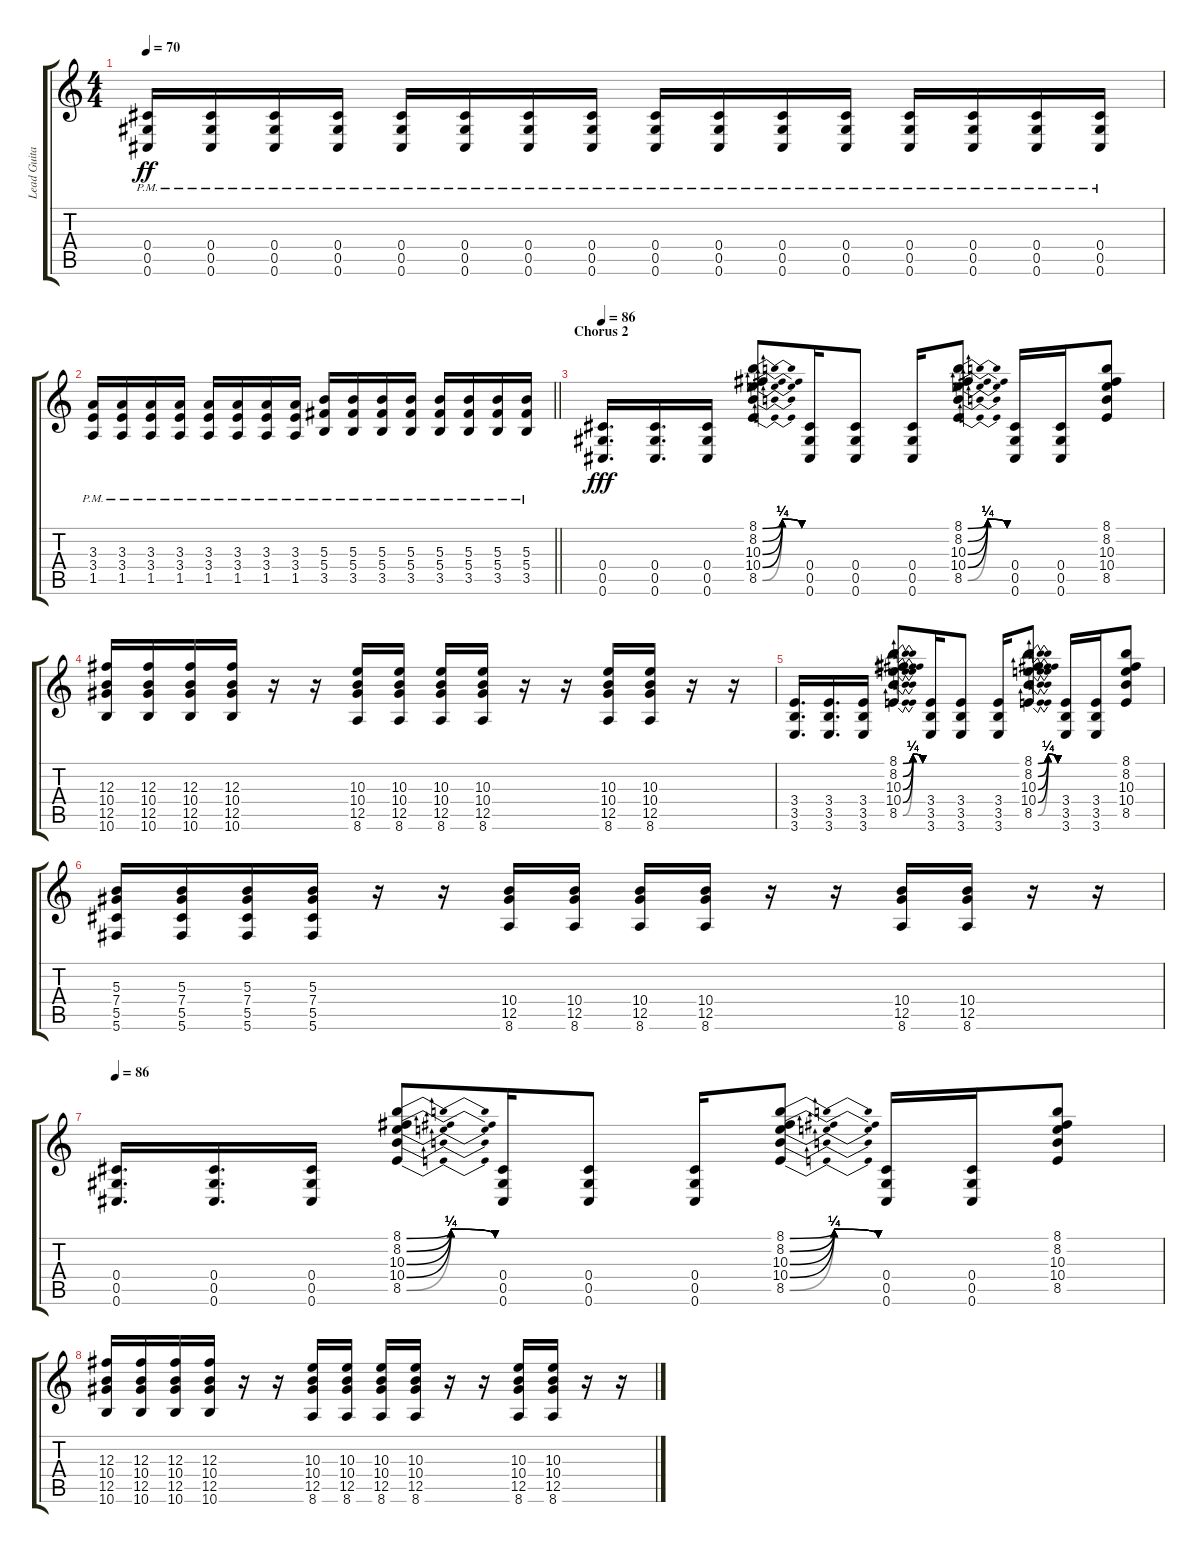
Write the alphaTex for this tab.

\track ("Lead Guitar" "Lead Guita") {instrument overdrivenguitar}
\staff {score tabs}
\tuning (Eb4 Bb3 Gb3 Db3 Ab2 Db2) {hide}
\ts (4 4)
\tempo 70
\clef g2
\ks c
(0.4{pm} 0.5{pm} 0.6{pm}).16{dy ff} (0.4{pm} 0.5{pm} 0.6{pm}).16 (0.4{pm} 0.5{pm} 0.6{pm}).16 (0.4{pm} 0.5{pm} 0.6{pm}).16 (0.4{pm} 0.5{pm} 0.6{pm}).16 (0.4{pm} 0.5{pm} 0.6{pm}).16 (0.4{pm} 0.5{pm} 0.6{pm}).16 (0.4{pm} 0.5{pm} 0.6{pm}).16 (0.4{pm} 0.5{pm} 0.6{pm}).16 (0.4{pm} 0.5{pm} 0.6{pm}).16 (0.4{pm} 0.5{pm} 0.6{pm}).16 (0.4{pm} 0.5{pm} 0.6{pm}).16 (0.4{pm} 0.5{pm} 0.6{pm}).16 (0.4{pm} 0.5{pm} 0.6{pm}).16 (0.4{pm} 0.5{pm} 0.6{pm}).16 (0.4{pm} 0.5{pm} 0.6{pm}).16 |
\barLineRight lightlight
(3.3{pm} 3.4{pm} 1.5{pm}).16 (3.3{pm} 3.4{pm} 1.5{pm}).16 (3.3{pm} 3.4{pm} 1.5{pm}).16 (3.3{pm} 3.4{pm} 1.5{pm}).16 (3.3{pm} 3.4{pm} 1.5{pm}).16 (3.3{pm} 3.4{pm} 1.5{pm}).16 (3.3{pm} 3.4{pm} 1.5{pm}).16 (3.3{pm} 3.4{pm} 1.5{pm}).16 (5.3{pm} 5.4{pm} 3.5{pm}).16 (5.3{pm} 5.4{pm} 3.5{pm}).16 (5.3{pm} 5.4{pm} 3.5{pm}).16 (5.3{pm} 5.4{pm} 3.5{pm}).16 (5.3{pm} 5.4{pm} 3.5{pm}).16 (5.3{pm} 5.4{pm} 3.5{pm}).16 (5.3{pm} 5.4{pm} 3.5{pm}).16 (5.3{pm} 5.4{pm} 3.5{pm}).16 |
\section ("" "Chorus 2")
\tempo 86
(0.4 0.5 0.6).16{d dy fff volume 16 balance 3} (0.4 0.5 0.6).16{d} (0.4 0.5 0.6).16 (8.1{be (bendrelease 0 0 15 1 15 1 60 0)} 8.2{be (bendrelease 0 0 15 1 15 1 60 0)} 10.3{be (bendrelease 0 0 15 1 15 1 60 0)} 10.4{be (bendrelease 0 0 15 1 15 1 60 0)} 8.5{be (bendrelease 0 0 15 1 15 1 60 0)}).8 (0.4 0.5 0.6).16 (0.4 0.5 0.6).8 (0.4 0.5 0.6).16 (8.1{be (bendrelease 0 0 15 1 15 1 60 0)} 8.2{be (bendrelease 0 0 15 1 15 1 60 0)} 10.3{be (bendrelease 0 0 15 1 15 1 60 0)} 10.4{be (bendrelease 0 0 15 1 15 1 60 0)} 8.5{be (bendrelease 0 0 15 1 15 1 60 0)}).8 (0.4 0.5 0.6).16 (0.4 0.5 0.6).16 (8.1 8.2 10.3 10.4 8.5).8 |
(12.3 10.4 12.5 10.6).16 (12.3 10.4 12.5 10.6).16 (12.3 10.4 12.5 10.6).16 (12.3 10.4 12.5 10.6).16 r.16 r.16 (10.3 10.4 12.5 8.6).16 (10.3 10.4 12.5 8.6).16 (10.3 10.4 12.5 8.6).16 (10.3 10.4 12.5 8.6).16 r.16 r.16 (10.3 10.4 12.5 8.6).16 (10.3 10.4 12.5 8.6).16 r.16 r.16 |
(3.4 3.5 3.6).16{d} (3.4 3.5 3.6).16{d} (3.4 3.5 3.6).16 (8.1{be (bendrelease 0 0 15 1 15 1 60 0)} 8.2{be (bendrelease 0 0 15 1 15 1 60 0)} 10.3{be (bendrelease 0 0 15 1 15 1 60 0)} 10.4{be (bendrelease 0 0 15 1 15 1 60 0)} 8.5{be (bendrelease 0 0 15 1 15 1 60 0)}).8 (3.4 3.5 3.6).16 (3.4 3.5 3.6).8 (3.4 3.5 3.6).16 (8.1{be (bendrelease 0 0 15 1 15 1 60 0)} 8.2{be (bendrelease 0 0 15 1 15 1 60 0)} 10.3{be (bendrelease 0 0 15 1 15 1 60 0)} 10.4{be (bendrelease 0 0 15 1 15 1 60 0)} 8.5{be (bendrelease 0 0 15 1 15 1 60 0)}).8 (3.4 3.5 3.6).16 (3.4 3.5 3.6).16 (8.1 8.2 10.3 10.4 8.5).8 |
(5.3 7.4 5.5 5.6).16 (5.3 7.4 5.5 5.6).16 (5.3 7.4 5.5 5.6).16 (5.3 7.4 5.5 5.6).16 r.16 r.16 (10.4 12.5 8.6).16 (10.4 12.5 8.6).16 (10.4 12.5 8.6).16 (10.4 12.5 8.6).16 r.16 r.16 (10.4 12.5 8.6).16 (10.4 12.5 8.6).16 r.16 r.16 |
\tempo 86
(0.4 0.5 0.6).16{d volume 16 balance 3} (0.4 0.5 0.6).16{d} (0.4 0.5 0.6).16 (8.1{be (bendrelease 0 0 15 1 15 1 60 0)} 8.2{be (bendrelease 0 0 15 1 15 1 60 0)} 10.3{be (bendrelease 0 0 15 1 15 1 60 0)} 10.4{be (bendrelease 0 0 15 1 15 1 60 0)} 8.5{be (bendrelease 0 0 15 1 15 1 60 0)}).8 (0.4 0.5 0.6).16 (0.4 0.5 0.6).8 (0.4 0.5 0.6).16 (8.1{be (bendrelease 0 0 15 1 15 1 60 0)} 8.2{be (bendrelease 0 0 15 1 15 1 60 0)} 10.3{be (bendrelease 0 0 15 1 15 1 60 0)} 10.4{be (bendrelease 0 0 15 1 15 1 60 0)} 8.5{be (bendrelease 0 0 15 1 15 1 60 0)}).8 (0.4 0.5 0.6).16 (0.4 0.5 0.6).16 (8.1 8.2 10.3 10.4 8.5).8 |
(12.3 10.4 12.5 10.6).16 (12.3 10.4 12.5 10.6).16 (12.3 10.4 12.5 10.6).16 (12.3 10.4 12.5 10.6).16 r.16 r.16 (10.3 10.4 12.5 8.6).16 (10.3 10.4 12.5 8.6).16 (10.3 10.4 12.5 8.6).16 (10.3 10.4 12.5 8.6).16 r.16 r.16 (10.3 10.4 12.5 8.6).16 (10.3 10.4 12.5 8.6).16 r.16 r.16
